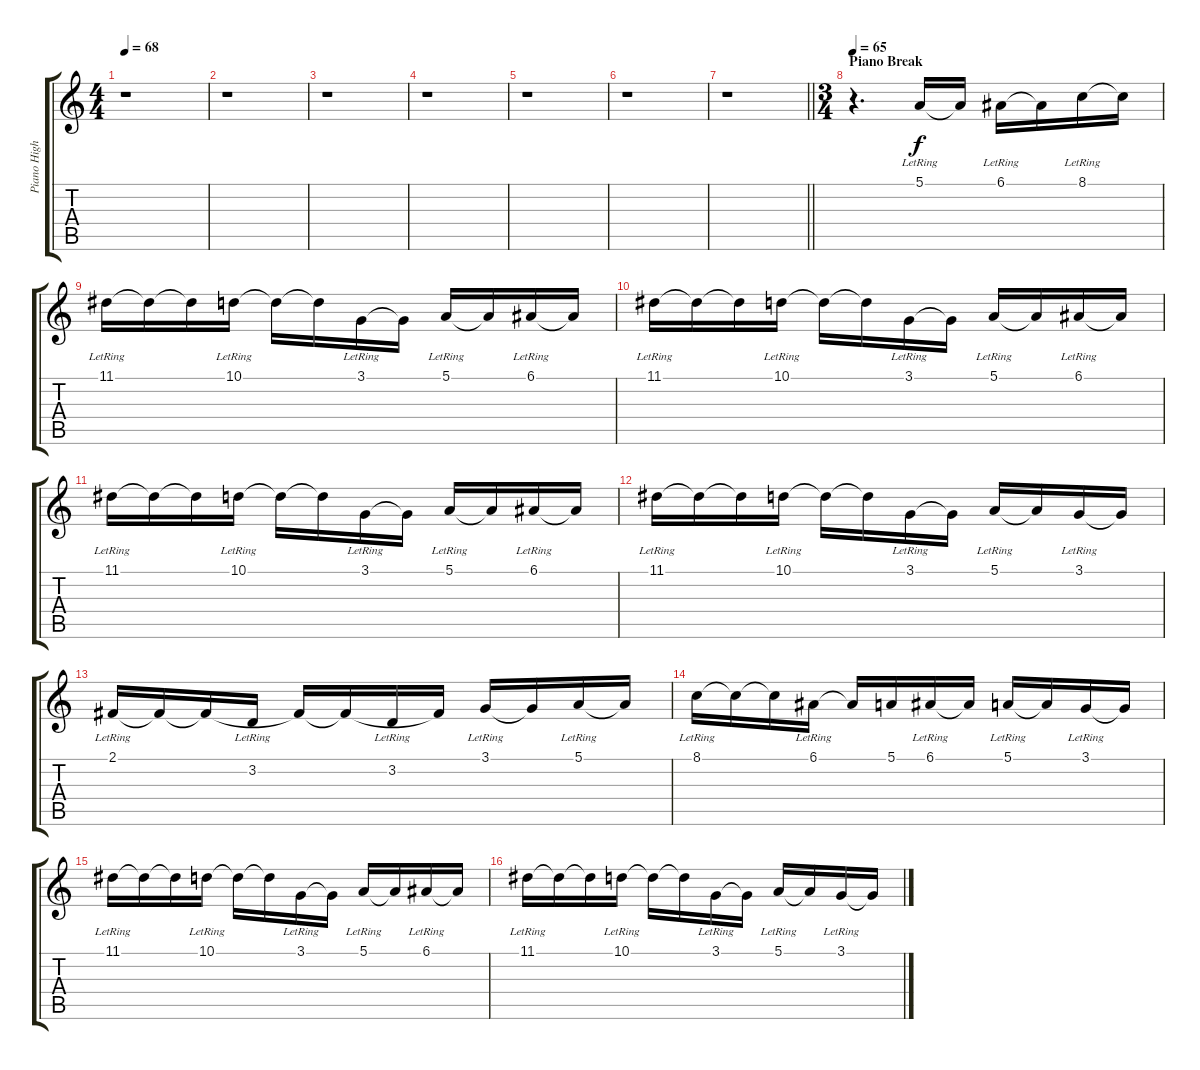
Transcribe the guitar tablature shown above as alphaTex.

\track ("Piano High" "Piano High") {instrument brightacousticpiano}
\staff {score tabs}
\tuning (E4 B3 G3 D3 A2 D2) {hide}
\ts (4 4)
\tempo 68
\clef g2
\ks c
r.1{dy f} |
r.1 |
r.1 |
r.1 |
r.1 |
r.1 |
\barLineRight lightlight
r.1 |
\ts (3 4)
\section ("" "Piano Break")
\tempo 65
r.4{d} 5.1{lr}.16 5.1{t}.16 6.1{lr}.16 6.1{t}.16 8.1{lr}.16 8.1{t}.16 |
11.1{lr}.16 11.1{t}.16 11.1{t}.16 10.1{lr}.16 10.1{t}.16 10.1{t}.16 3.1{lr}.16 3.1{t}.16 5.1{lr}.16 5.1{t}.16 6.1{lr}.16 6.1{t}.16 |
11.1{lr}.16 11.1{t}.16 11.1{t}.16 10.1{lr}.16 10.1{t}.16 10.1{t}.16 3.1{lr}.16 3.1{t}.16 5.1{lr}.16 5.1{t}.16 6.1{lr}.16 6.1{t}.16 |
11.1{lr}.16 11.1{t}.16 11.1{t}.16 10.1{lr}.16 10.1{t}.16 10.1{t}.16 3.1{lr}.16 3.1{t}.16 5.1{lr}.16 5.1{t}.16 6.1{lr}.16 6.1{t}.16 |
11.1{lr}.16 11.1{t}.16 11.1{t}.16 10.1{lr}.16 10.1{t}.16 10.1{t}.16 3.1{lr}.16 3.1{t}.16 5.1{lr}.16 5.1{t}.16 3.1{lr}.16 3.1{t}.16 |
2.1{lr}.16 2.1{t}.16 2.1{t}.16 3.2{lr}.16 2.1{t}.16 2.1{t}.16 3.2{lr}.16 2.1{t}.16 3.1{lr}.16 3.1{t}.16 5.1{lr}.16 5.1{t}.16 |
8.1{lr}.16 8.1{t}.16 8.1{t}.16 6.1{lr}.16 6.1{t}.16 5.1.16 6.1{lr}.16 6.1{t}.16 5.1{lr}.16 5.1{t}.16 3.1{lr}.16 3.1{t}.16 |
11.1{lr}.16 11.1{t}.16 11.1{t}.16 10.1{lr}.16 10.1{t}.16 10.1{t}.16 3.1{lr}.16 3.1{t}.16 5.1{lr}.16 5.1{t}.16 6.1{lr}.16 6.1{t}.16 |
11.1{lr}.16 11.1{t}.16 11.1{t}.16 10.1{lr}.16 10.1{t}.16 10.1{t}.16 3.1{lr}.16 3.1{t}.16 5.1{lr}.16 5.1{t}.16 3.1{lr}.16 3.1{t}.16
